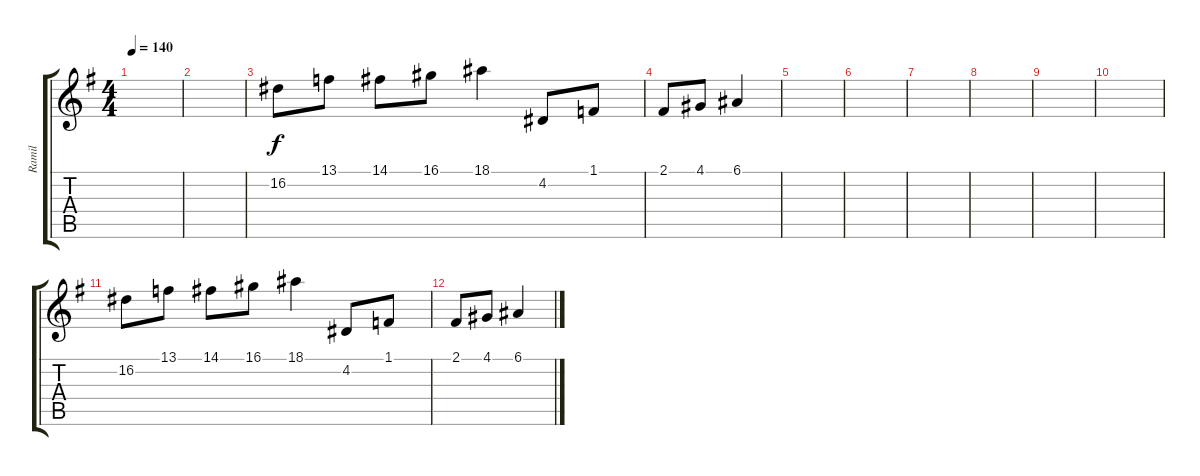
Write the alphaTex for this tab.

\track ("Ramil" "Ramil") {instrument brightacousticpiano}
\staff {score tabs}
\tuning (E4 B3 G3 D3 A2 E2) {hide}
\ts (4 4)
\tempo 140
\clef g2
\ks g
|
|
16.2.8{dy f} 13.1.8 14.1.8 16.1.8 18.1.4 4.2.8 1.1.8 |
2.1.8 4.1.8 6.1.4 |
|
|
|
|
|
|
16.2.8 13.1.8 14.1.8 16.1.8 18.1.4 4.2.8 1.1.8 |
2.1.8 4.1.8 6.1.4
